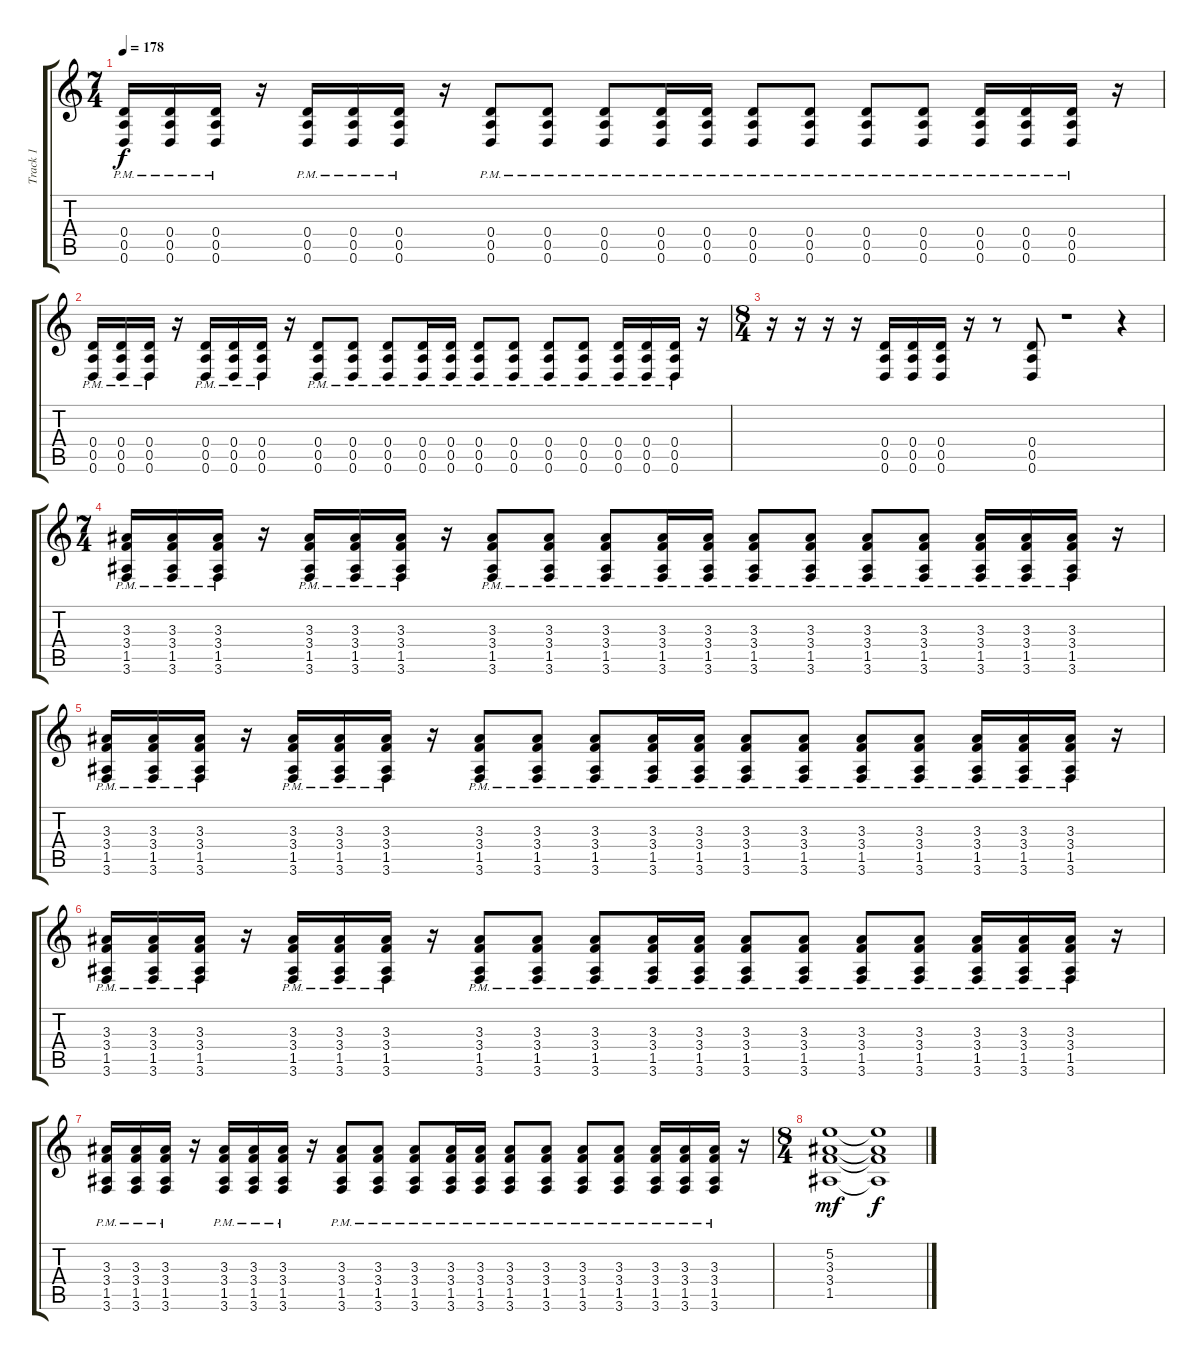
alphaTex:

\track ("Track 1" "Track 1") {instrument distortionguitar}
\staff {score tabs}
\tuning (E4 B3 G3 D3 A2 D2) {hide}
\ts (7 4)
\tempo 178
\clef g2
\ks c
(0.4{pm} 0.5{pm} 0.6{pm}).16{dy f} (0.4{pm} 0.5{pm} 0.6{pm}).16 (0.4{pm} 0.5{pm} 0.6{pm}).16 r.16 (0.4{pm} 0.5{pm} 0.6{pm}).16 (0.4{pm} 0.5{pm} 0.6{pm}).16 (0.4{pm} 0.5{pm} 0.6{pm}).16 r.16 (0.4{pm} 0.5{pm} 0.6{pm}).8 (0.4{pm} 0.5{pm} 0.6{pm}).8 (0.4{pm} 0.5{pm} 0.6{pm}).8 (0.4{pm} 0.5{pm} 0.6{pm}).16 (0.4{pm} 0.5{pm} 0.6{pm}).16 (0.4{pm} 0.5{pm} 0.6{pm}).8 (0.4{pm} 0.5{pm} 0.6{pm}).8 (0.4{pm} 0.5{pm} 0.6{pm}).8 (0.4{pm} 0.5{pm} 0.6{pm}).8 (0.4{pm} 0.5{pm} 0.6{pm}).16 (0.4{pm} 0.5{pm} 0.6{pm}).16 (0.4{pm} 0.5{pm} 0.6{pm}).16 r.16 |
(0.4{pm} 0.5{pm} 0.6{pm}).16 (0.4{pm} 0.5{pm} 0.6{pm}).16 (0.4{pm} 0.5{pm} 0.6{pm}).16 r.16 (0.4{pm} 0.5{pm} 0.6{pm}).16 (0.4{pm} 0.5{pm} 0.6{pm}).16 (0.4{pm} 0.5{pm} 0.6{pm}).16 r.16 (0.4{pm} 0.5{pm} 0.6{pm}).8 (0.4{pm} 0.5{pm} 0.6{pm}).8 (0.4{pm} 0.5{pm} 0.6{pm}).8 (0.4{pm} 0.5{pm} 0.6{pm}).16 (0.4{pm} 0.5{pm} 0.6{pm}).16 (0.4{pm} 0.5{pm} 0.6{pm}).8 (0.4{pm} 0.5{pm} 0.6{pm}).8 (0.4{pm} 0.5{pm} 0.6{pm}).8 (0.4{pm} 0.5{pm} 0.6{pm}).8 (0.4{pm} 0.5{pm} 0.6{pm}).16 (0.4{pm} 0.5{pm} 0.6{pm}).16 (0.4{pm} 0.5{pm} 0.6{pm}).16 r.16 |
\ts (8 4)
r.16 r.16 r.16 r.16 (0.4 0.5 0.6).16 (0.4 0.5 0.6).16 (0.4 0.5 0.6).16 r.16 r.8 (0.4 0.5 0.6).8 r.1 r.4 |
\ts (7 4)
(3.3 3.4{pm} 1.5{pm} 3.6{pm}).16 (3.3 3.4{pm} 1.5{pm} 3.6{pm}).16 (3.3 3.4{pm} 1.5{pm} 3.6{pm}).16 r.16 (3.3 3.4{pm} 1.5{pm} 3.6{pm}).16 (3.3 3.4{pm} 1.5{pm} 3.6{pm}).16 (3.3 3.4{pm} 1.5{pm} 3.6{pm}).16 r.16 (3.3 3.4{pm} 1.5{pm} 3.6{pm}).8 (3.3 3.4{pm} 1.5{pm} 3.6{pm}).8 (3.3 3.4{pm} 1.5{pm} 3.6{pm}).8 (3.3 3.4{pm} 1.5{pm} 3.6{pm}).16 (3.3 3.4{pm} 1.5{pm} 3.6{pm}).16 (3.3 3.4{pm} 1.5{pm} 3.6{pm}).8 (3.3 3.4{pm} 1.5{pm} 3.6{pm}).8 (3.3 3.4{pm} 1.5{pm} 3.6{pm}).8 (3.3 3.4{pm} 1.5{pm} 3.6{pm}).8 (3.3 3.4{pm} 1.5{pm} 3.6{pm}).16 (3.3 3.4{pm} 1.5{pm} 3.6{pm}).16 (3.3 3.4{pm} 1.5{pm} 3.6{pm}).16 r.16 |
(3.3 3.4{pm} 1.5{pm} 3.6{pm}).16 (3.3 3.4{pm} 1.5{pm} 3.6{pm}).16 (3.3 3.4{pm} 1.5{pm} 3.6{pm}).16 r.16 (3.3 3.4{pm} 1.5{pm} 3.6{pm}).16 (3.3 3.4{pm} 1.5{pm} 3.6{pm}).16 (3.3 3.4{pm} 1.5{pm} 3.6{pm}).16 r.16 (3.3 3.4{pm} 1.5{pm} 3.6{pm}).8 (3.3 3.4{pm} 1.5{pm} 3.6{pm}).8 (3.3 3.4{pm} 1.5{pm} 3.6{pm}).8 (3.3 3.4{pm} 1.5{pm} 3.6{pm}).16 (3.3 3.4{pm} 1.5{pm} 3.6{pm}).16 (3.3 3.4{pm} 1.5{pm} 3.6{pm}).8 (3.3 3.4{pm} 1.5{pm} 3.6{pm}).8 (3.3 3.4{pm} 1.5{pm} 3.6{pm}).8 (3.3 3.4{pm} 1.5{pm} 3.6{pm}).8 (3.3 3.4{pm} 1.5{pm} 3.6{pm}).16 (3.3 3.4{pm} 1.5{pm} 3.6{pm}).16 (3.3 3.4{pm} 1.5{pm} 3.6{pm}).16 r.16 |
(3.3 3.4{pm} 1.5{pm} 3.6{pm}).16 (3.3 3.4{pm} 1.5{pm} 3.6{pm}).16 (3.3 3.4{pm} 1.5{pm} 3.6{pm}).16 r.16 (3.3 3.4{pm} 1.5{pm} 3.6{pm}).16 (3.3 3.4{pm} 1.5{pm} 3.6{pm}).16 (3.3 3.4{pm} 1.5{pm} 3.6{pm}).16 r.16 (3.3 3.4{pm} 1.5{pm} 3.6{pm}).8 (3.3 3.4{pm} 1.5{pm} 3.6{pm}).8 (3.3 3.4{pm} 1.5{pm} 3.6{pm}).8 (3.3 3.4{pm} 1.5{pm} 3.6{pm}).16 (3.3 3.4{pm} 1.5{pm} 3.6{pm}).16 (3.3 3.4{pm} 1.5{pm} 3.6{pm}).8 (3.3 3.4{pm} 1.5{pm} 3.6{pm}).8 (3.3 3.4{pm} 1.5{pm} 3.6{pm}).8 (3.3 3.4{pm} 1.5{pm} 3.6{pm}).8 (3.3 3.4{pm} 1.5{pm} 3.6{pm}).16 (3.3 3.4{pm} 1.5{pm} 3.6{pm}).16 (3.3 3.4{pm} 1.5{pm} 3.6{pm}).16 r.16 |
(3.3 3.4{pm} 1.5{pm} 3.6{pm}).16 (3.3 3.4{pm} 1.5{pm} 3.6{pm}).16 (3.3 3.4{pm} 1.5{pm} 3.6{pm}).16 r.16 (3.3 3.4{pm} 1.5{pm} 3.6{pm}).16 (3.3 3.4{pm} 1.5{pm} 3.6{pm}).16 (3.3 3.4{pm} 1.5{pm} 3.6{pm}).16 r.16 (3.3 3.4{pm} 1.5{pm} 3.6{pm}).8 (3.3 3.4{pm} 1.5{pm} 3.6{pm}).8 (3.3 3.4{pm} 1.5{pm} 3.6{pm}).8 (3.3 3.4{pm} 1.5{pm} 3.6{pm}).16 (3.3 3.4{pm} 1.5{pm} 3.6{pm}).16 (3.3 3.4{pm} 1.5{pm} 3.6{pm}).8 (3.3 3.4{pm} 1.5{pm} 3.6{pm}).8 (3.3 3.4{pm} 1.5{pm} 3.6{pm}).8 (3.3 3.4{pm} 1.5{pm} 3.6{pm}).8 (3.3 3.4{pm} 1.5{pm} 3.6{pm}).16 (3.3 3.4{pm} 1.5{pm} 3.6{pm}).16 (3.3 3.4{pm} 1.5{pm} 3.6{pm}).16 r.16 |
\ts (8 4)
(5.2 3.3 3.4 1.5).1{dy mf} (5.2{t} 3.3{t} 3.4{t} 1.5{t}).1{dy f}
